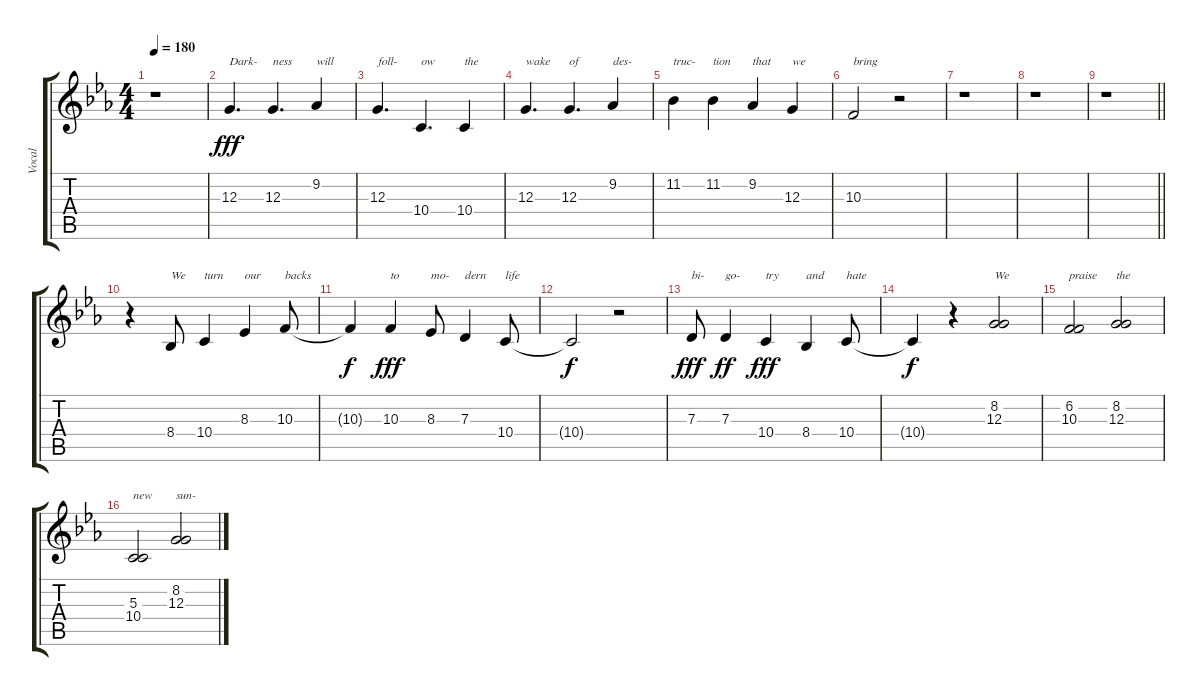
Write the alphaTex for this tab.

\track ("Vocal" "Vocal") {instrument lead2sawtooth}
\staff {score tabs}
\tuning (E4 B3 G3 D3 A2 E2) {hide}
\ts (4 4)
\tempo 180
\clef g2
\ks eb
r.1{dy fff} |
12.3.4{d txt "Dark-"} 12.3.4{d txt "ness"} 9.2.4{txt "will"} |
12.3.4{d txt "foll-"} 10.4.4{d txt "ow"} 10.4.4{txt "the"} |
12.3.4{d txt "wake"} 12.3.4{d txt "of"} 9.2.4{txt "des-"} |
11.2.4{txt "truc-"} 11.2.4{txt "tion"} 9.2.4{txt "that"} 12.3.4{txt "we"} |
10.3.2{txt "bring"} r.2 |
r.1 |
r.1 |
\barLineRight lightlight
r.1 |
\section ("" "")
r.4 8.4.8{txt "We"} 10.4.4{txt "turn"} 8.3.4{txt "our"} 10.3.8{txt "backs"} |
10.3{t}.4{dy f} 10.3.4{txt "to" dy fff} 8.3.8{txt "mo-"} 7.3.4{txt "dern"} 10.4.8{txt "life"} |
10.4{t}.2{dy f} r.2 |
7.3.8{txt "bi-" dy fff} 7.3.4{txt "go-" dy ff} 10.4.4{txt "try" dy fff} 8.4.4{txt "and"} 10.4.8{txt "hate"} |
10.4{t}.4{dy f} r.4 (8.2 12.3).2{txt "We"} |
(6.2 10.3).2{txt "praise"} (8.2 12.3).2{txt "the"} |
(5.3 10.4).2{txt "new"} (8.2 12.3).2{txt "sun-"}
